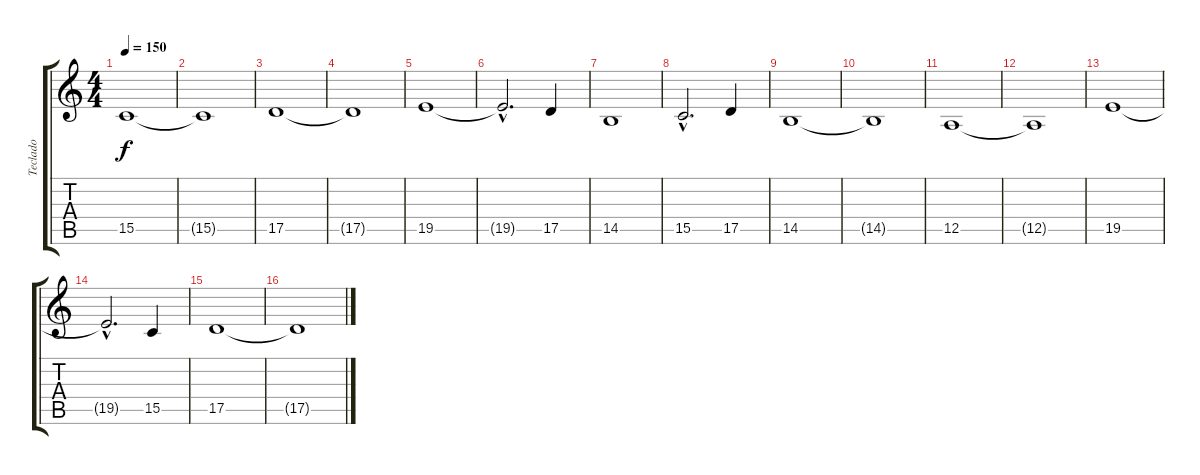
\track ("Teclado" "Teclado") {instrument stringensemble1}
\staff {score tabs}
\tuning (E4 B3 G3 D3 A2 E2) {hide}
\ts (4 4)
\tempo 150
\clef g2
\ks c
15.5.1{dy f volume 13} |
15.5{t}.1 |
17.5.1 |
17.5{t}.1 |
19.5.1 |
19.5{hac t}.2{d} 17.5.4 |
14.5.1 |
15.5{hac}.2{d} 17.5.4 |
14.5.1 |
14.5{t}.1 |
12.5.1 |
12.5{t}.1 |
19.5.1 |
19.5{hac t}.2{d} 15.5.4 |
17.5.1 |
17.5{t}.1
